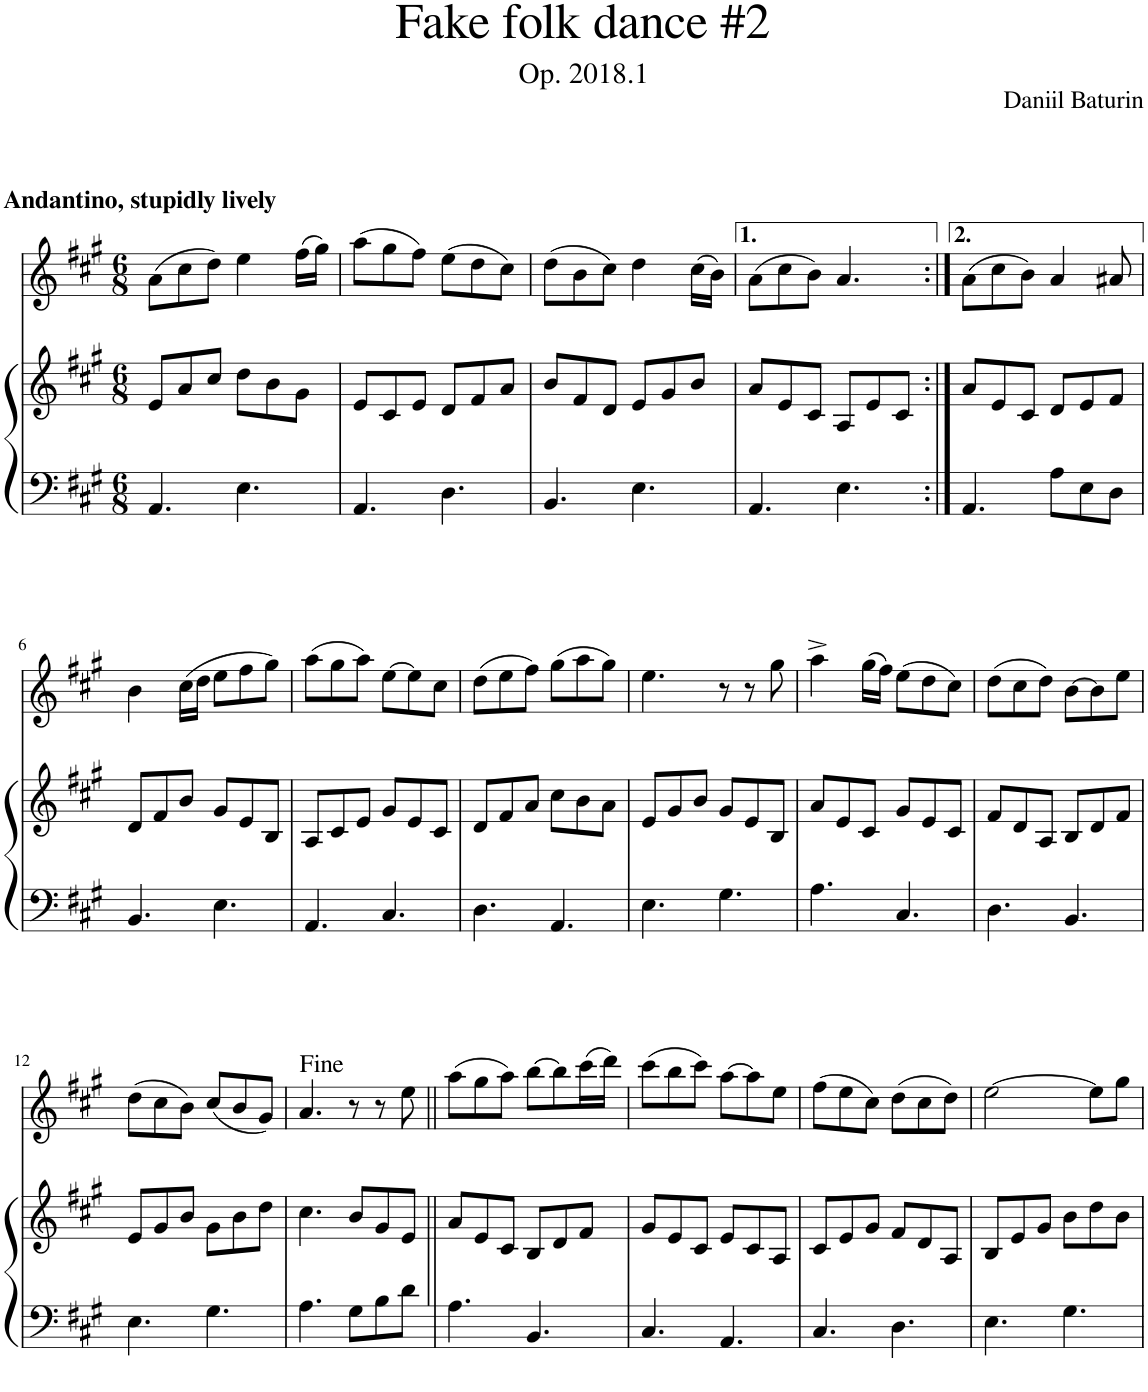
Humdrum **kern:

**kern	**kern	**kern
*part2	*part2	*part1
*staff3	*staff2	*staff1
*I"Piano	*	*I"Flute
*I'Pno	*	*I'Fl
*clefF4	*clefG2	*clefG2
*k[f#c#g#]	*k[f#c#g#]	*k[f#c#g#]
*M6/8	*M6/8	*M6/8
=1	=1	=1
!	!	!LO:TX:a:B:t=Andantino, stupidly lively
4.AA/	8e/L	(8a\L
.	8a/	8cc#\
.	8cc#/J	8dd\J)
4.E\	8dd\L	4ee\
.	8b\	.
.	8g#\J	(16ff#\LL
.	.	16gg#\JJ)
=2	=2	=2
4.AA/	8e/L	(8aa\L
.	8c#/	8gg#\
.	8e/J	8ff#\J)
4.D\	8d/L	(8ee\L
.	8f#/	8dd\
.	8a/J	8cc#\J)
=3	=3	=3
4.BB/	8b/L	(8dd\L
.	8f#/	8b\
.	8d/J	8cc#\J)
4.E\	8e/L	4dd\
.	8g#/	.
.	8b/J	(16cc#\LL
.	.	16b\JJ)
=4	=4	=4
4.AA/	8a/L	(8a\L
.	8e/	8cc#\
.	8c#/J	8b\J)
4.E\	8A/L	4.a/
.	8e/	.
.	8c#/J	.
=5:|!	=5:|!	=5:|!
4.AA/	8a/L	(8a\L
.	8e/	8cc#\
.	8c#/J	8b\J)
8A\L	8d/L	4a/
8E\	8e/	.
8D\J	8f#/J	8a#X/
!!LO:LB:g=z
=6	=6	=6
4.BB/	8d/L	4b\
.	8f#/	.
.	8b/J	(16cc#\LL
.	.	16dd\JJ
4.E\	8g#/L	8ee\L
.	8e/	8ff#\
.	8B/J	8gg#\J)
=7	=7	=7
4.AA/	8A/L	(8aa\L
.	8c#/	8gg#\
.	8e/J	8aa\J)
4.C#/	8g#/L	[8ee\L
.	8e/	8ee\]
.	8c#/J	8cc#\J
=8	=8	=8
4.D\	8d/L	(8dd\L
.	8f#/	8ee\
.	8a/J	8ff#\J)
4.AA/	8cc#\L	(8gg#\L
.	8b\	8aa\
.	8a\J	8gg#\J)
=9	=9	=9
4.E\	8e/L	4.ee\
.	8g#/	.
.	8b/J	.
4.G#\	8g#/L	8r
.	8e/	8r
.	8B/J	8gg#\
=10	=10	=10
4.A\	8a/L	4aa^\
.	8e/	.
.	8c#/J	(16gg#\LL
.	.	16ff#\JJ)
4.C#/	8g#/L	(8ee\L
.	8e/	8dd\
.	8c#/J	8cc#\J)
=11	=11	=11
4.D\	8f#/L	(8dd\L
.	8d/	8cc#\
.	8A/J	8dd\J)
4.BB/	8B/L	[8b\L
.	8d/	8b\]
.	8f#/J	8ee\J
!!LO:LB:g=z
=12	=12	=12
4.E\	8e/L	(8dd\L
.	8g#/	8cc#\
.	8b/J	8b\J)
4.G#\	8g#\L	(8cc#/L
.	8b\	8b/
.	8dd\J	8g#/J)
=13	=13	=13
4.A\	4.cc#\	4.a/
8G#\L	8b/L	8r
8B\	8g#/	8r
8d\J	8e/J	8ee\
=14||	=14||	=14||
4.A\	8a/L	(8aa\L
.	8e/	8gg#\
.	8c#/J	8aa\J)
4.BB/	8B/L	[8bb\L
.	8d/	8bb\]
.	8f#/J	(16ccc#\L
.	.	16ddd\JJ)
=15	=15	=15
4.C#/	8g#/L	(8ccc#\L
.	8e/	8bb\
.	8c#/J	8ccc#\J)
4.AA/	8e/L	[8aa\L
.	8c#/	8aa\]
.	8A/J	8ee\J
=16	=16	=16
4.C#/	8c#/L	(8ff#\L
.	8e/	8ee\
.	8g#/J	8cc#\J)
4.D\	8f#/L	(8dd\L
.	8d/	8cc#\
.	8A/J	8dd\J)
=17	=17	=17
4.E\	8B/L	[2ee\
.	8e/	.
.	8g#/J	.
4.G#\	8b\L	.
.	8dd\	8ee\L]
.	8b\J	8gg#\J
=	=	=
*-	*-	*-
